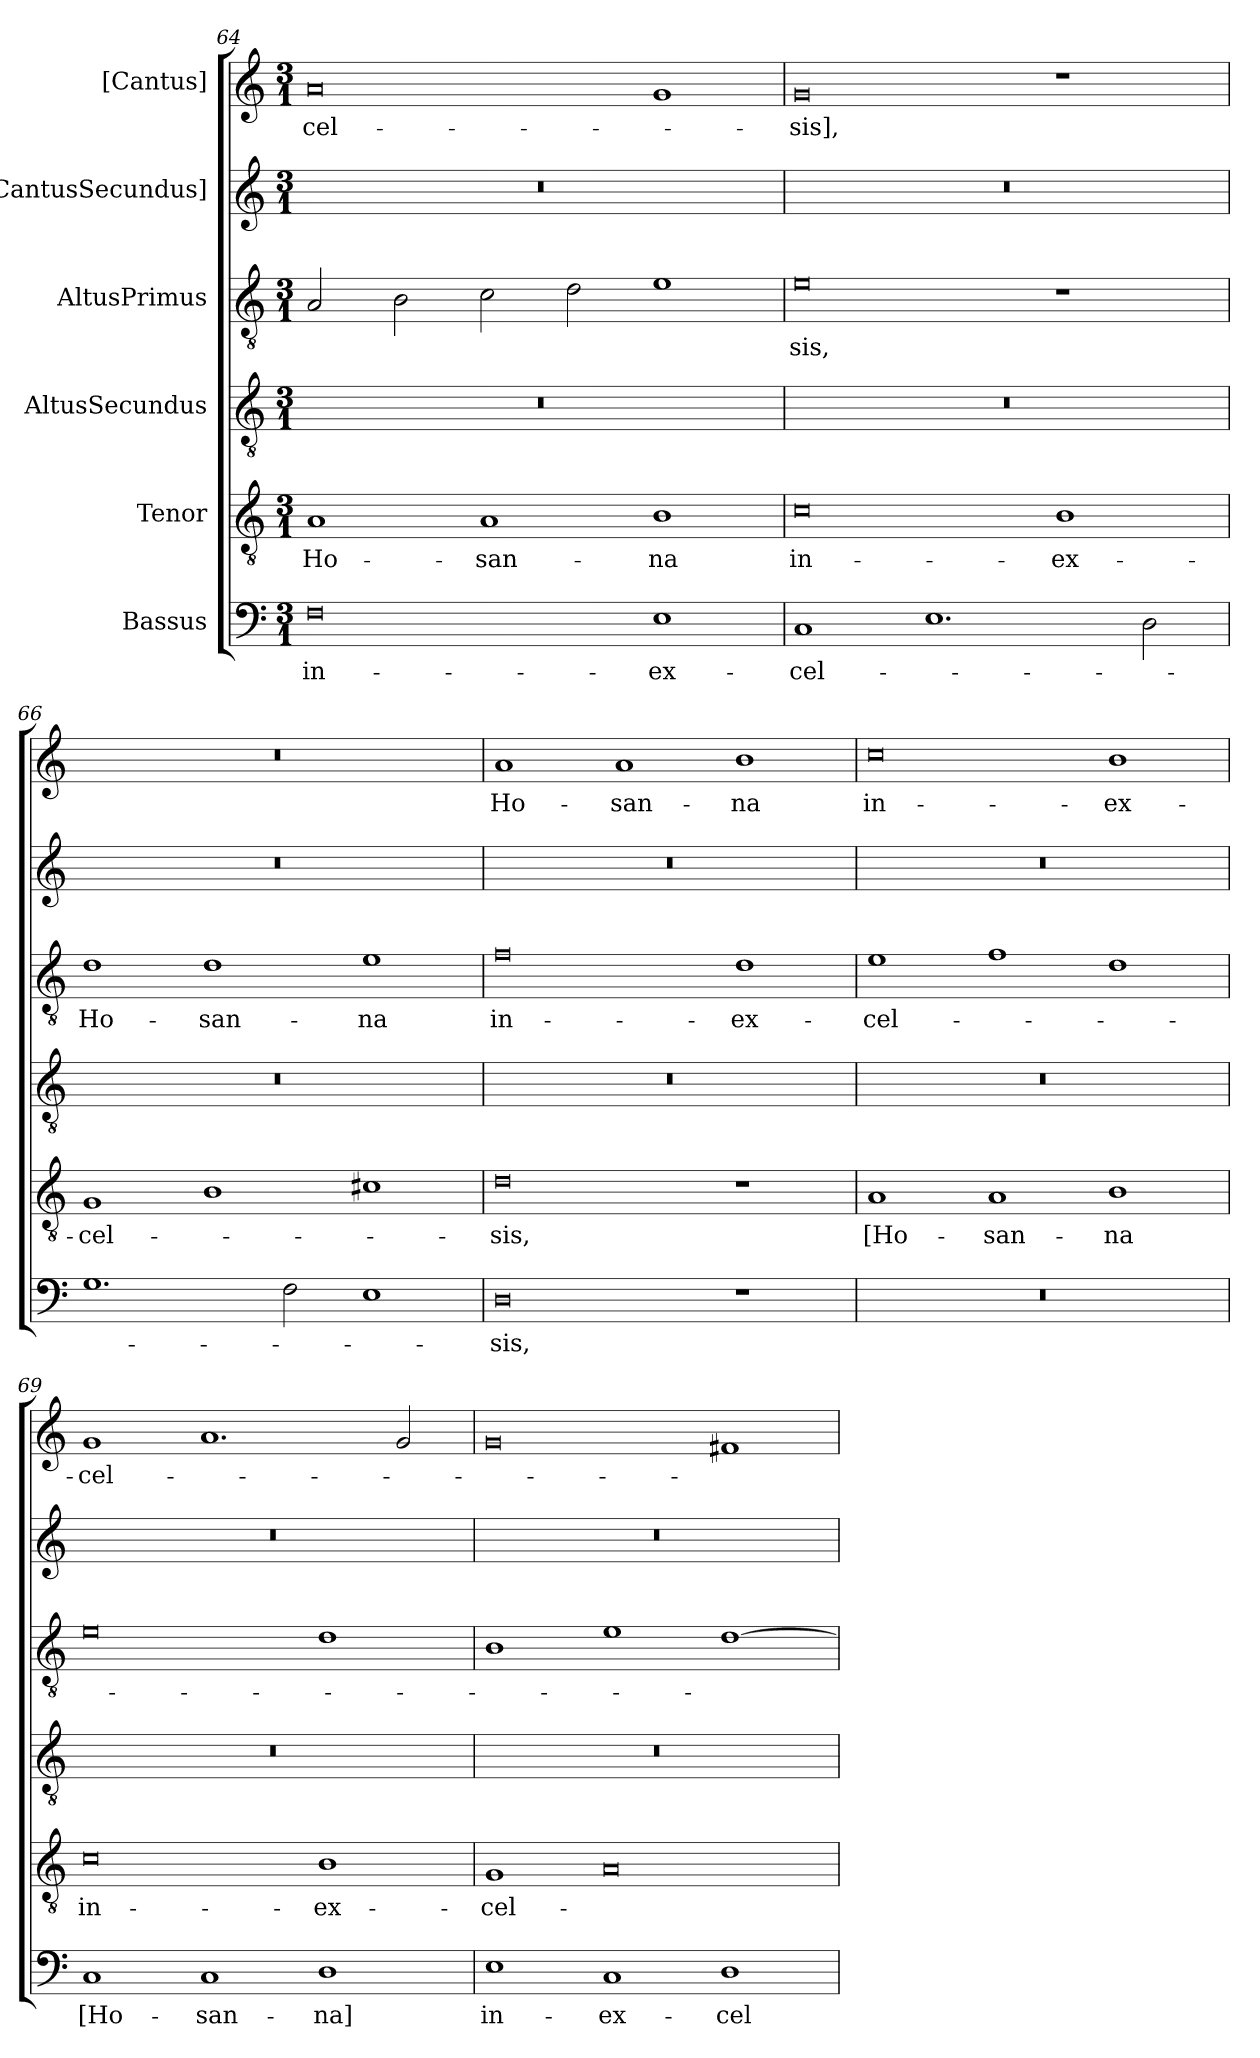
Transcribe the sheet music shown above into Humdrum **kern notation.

**kern	**text	**kern	**text	**kern	**kern	**text	**kern	**kern	**text
*part6	*part6	*part5	*part5	*part4	*part3	*part3	*part2	*part1	*part1
*staff6	*staff6	*staff5	*staff5	*staff4	*staff3	*staff3	*staff2	*staff1	*staff1
*I"Bassus	*	*I"Tenor	*	*I"AltusSecundus	*I"AltusPrimus	*	*I"[CantusSecundus]	*I"[Cantus]	*
*clefF4	*	*clefGv2	*	*clefGv2	*clefGv2	*	*clefG2	*clefG2	*
*k[]	*	*k[]	*	*k[]	*k[]	*	*k[]	*k[]	*
*M3/1	*	*M3/1	*	*M3/1	*M3/1	*	*M3/1	*M3/1	*
=64	=64	=64	=64	=64	=64	=64	=64	=64	=64
!	!	!	!	!LO:N:vis=0	!	!	!LO:N:vis=0	!	!
0F\	in-	1A/	Ho-	0.r	2A/	.	0.r	0a/	-cel-
.	.	.	.	.	2B\	.	.	.	.
.	.	1A/	-san-	.	2c\	.	.	.	.
.	.	.	.	.	2d\	.	.	.	.
1E\	ex-	1B\	-na	.	1e\	.	.	1g/	.
=65	=65	=65	=65	=65	=65	=65	=65	=65	=65
!	!	!	!	!LO:N:vis=0	!	!	!LO:N:vis=0	!	!
1C/	-cel-	0c\	in-	0.r	0e\	-sis,	0.r	0g/	-sis],
1.E\	.	.	.	.	.	.	.	.	.
.	.	1B\	ex-	.	1r	.	.	1r	.
2D\	.	.	.	.	.	.	.	.	.
=66	=66	=66	=66	=66	=66	=66	=66	=66	=66
!	!	!	!	!LO:N:vis=0	!	!	!LO:N:vis=0	!LO:N:vis=0	!
1.G\	.	1G/	-cel-	0.r	1d\	Ho-	0.r	0.r	.
.	.	1B\	.	.	1d\	-san-	.	.	.
2F\	.	.	.	.	.	.	.	.	.
1E\	.	1c#X\	.	.	1e\	-na	.	.	.
=67	=67	=67	=67	=67	=67	=67	=67	=67	=67
!	!	!	!	!LO:N:vis=0	!	!	!LO:N:vis=0	!	!
0D\	-sis,	0d\	-sis,	0.r	0f\	in-	0.r	1a/	Ho-
.	.	.	.	.	.	.	.	1a/	-san-
1r	.	1r	.	.	1d\	ex-	.	1b\	-na
=68	=68	=68	=68	=68	=68	=68	=68	=68	=68
!LO:N:vis=0	!	!	!	!LO:N:vis=0	!	!	!LO:N:vis=0	!	!
0.r	.	1A/	[Ho-	0.r	1e\	-cel-	0.r	0cc\	in-
.	.	1A/	-san-	.	1f\	.	.	.	.
.	.	1B\	-na	.	1d\	.	.	1b\	ex-
=69	=69	=69	=69	=69	=69	=69	=69	=69	=69
!	!	!	!	!LO:N:vis=0	!	!	!LO:N:vis=0	!	!
1C/	[Ho-	0c\	in-	0.r	0e\	.	0.r	1g/	-cel-
1C/	-san-	.	.	.	.	.	.	1.a/	.
1D\	-na]	1B\	ex-	.	1d\	.	.	.	.
.	.	.	.	.	.	.	.	2g/	.
=70	=70	=70	=70	=70	=70	=70	=70	=70	=70
!	!	!	!	!LO:N:vis=0	!	!	!LO:N:vis=0	!	!
1E\	in-	1G/	-cel-	0.r	1B\	.	0.r	0g/	.
1C/	ex-	0A/	.	.	1e\	.	.	.	.
1D\	-cel-	.	.	.	[1d\	.	.	1f#X/	.
=	=	=	=	=	=	=	=	=	=
*-	*-	*-	*-	*-	*-	*-	*-	*-	*-
